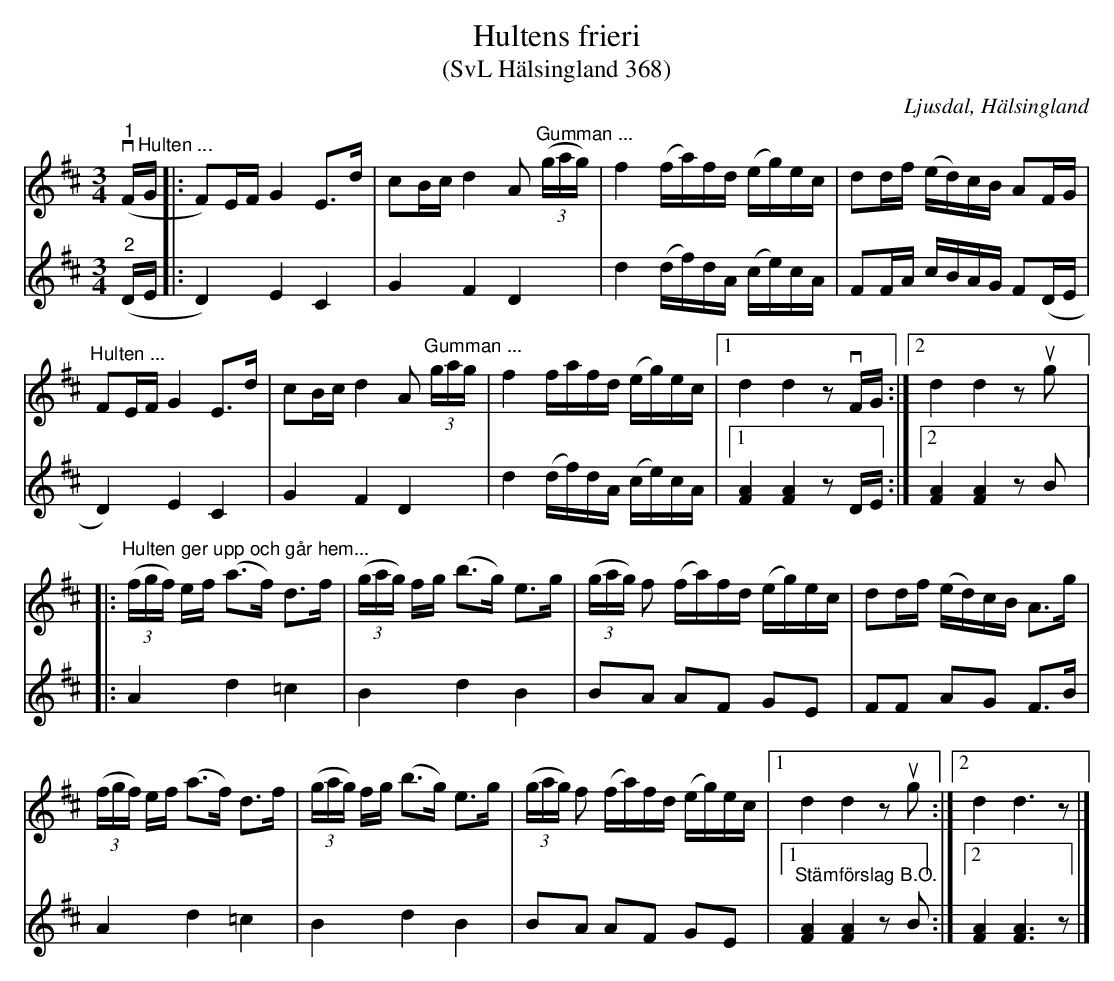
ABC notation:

X:1
T:Hultens frieri
T:(SvL Hälsingland 368)
O:Ljusdal, Hälsingland
L:1/16
M:3/4
K:D
V:1
"^1"v (F"^Hulten ..."G |: F2)EF G4 E2>d2 | c2Bc d4 A2"^Gumman ..." (3(gag) | f4 (fa)fd (eg)ec | d2df (ed)cB A2FG |
"^Hulten ..." F2EF G4 E2>d2 | c2Bc d4 A2"^Gumman ..." (3gag | f4 fafd (eg)ec |1 d4 d4 z2v FG :|2 d4 d4 z2u g2 |:
"^Hulten ger upp och går hem..." (3(fgf) ef (a2>f2) d2>f2 | (3(gag) fg (b2>g2) e2>g2 | (3(gag) f2 (fa)fd (eg)ec | d2df (ed)cB A2>g2 |
(3(fgf) ef (a2>f2) d2>f2 | (3(gag) fg (b2>g2) e2>g2 | (3(gag) f2 (fa)fd (eg)ec |1 d4 d4 z2u g2 :|2 d4 d6 z2 |]
V:2
"^2" (DE |: D4) E4 C4 | G4 F4 D4 | d4 (df)dA (ce)cA | F2FA cBAG F2(DE |
D4) E4 C4 | G4 F4 D4 | d4 (df)dA (ce)cA |1 [FA]4 [FA]4 z2 DE :|2 [FA]4 [FA]4 z2 B2 |:
A4 d4 =c4 | B4 d4 B4 | B2A2 A2F2 G2E2 | F2F2 A2G2 F2>B2 |
A4 d4 =c4 | B4 d4 B4 | B2A2 A2F2 G2E2 |1 "^Stämförslag B.O." [FA]4 [FA]4 z2 B2 :|2 [FA]4 [FA]6 z2 |]
